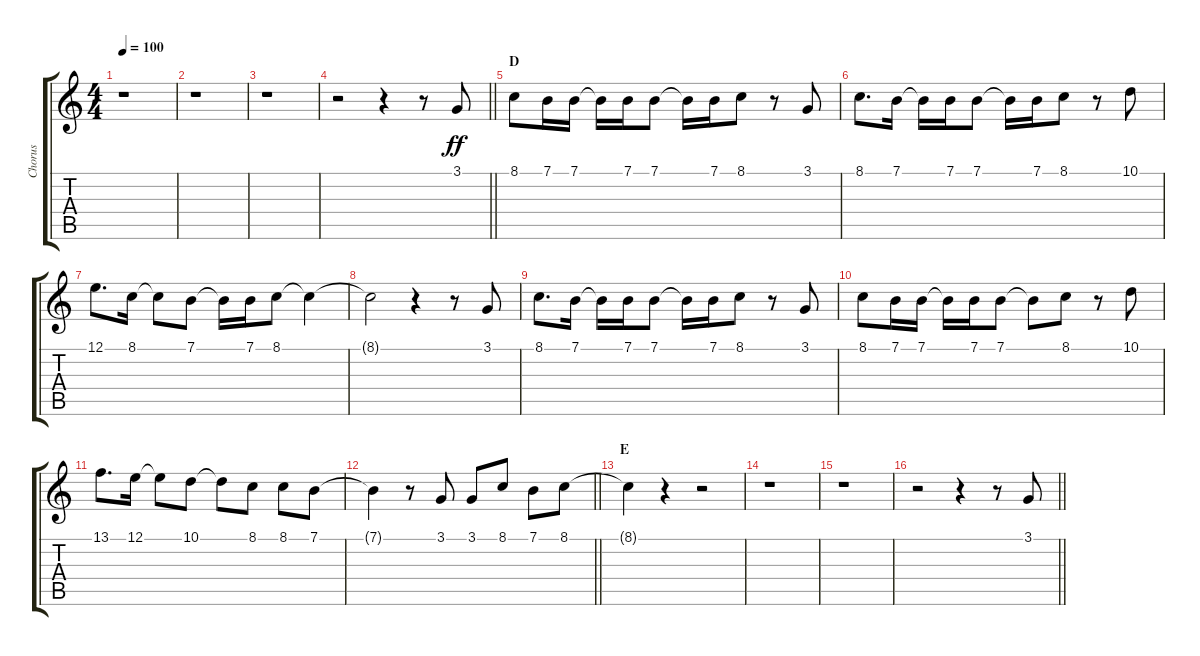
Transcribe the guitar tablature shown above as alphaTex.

\track ("Chorus" "Chorus") {instrument voiceoohs}
\staff {score tabs}
\tuning (E4 B3 G3 D3 A2 E2) {hide}
\ts (4 4)
\tempo 100
\clef g2
\ks c
r.1{dy ff} |
r.1 |
r.1 |
\barLineRight lightlight
r.2 r.4 r.8 3.1.8 |
\section ("" "D")
8.1.8 7.1.16 7.1.16 7.1{t}.16 7.1.16 7.1.8 7.1{t}.16 7.1.16 8.1.8 r.8 3.1.8 |
8.1.8{d} 7.1.16 7.1{t}.16 7.1.16 7.1.8 7.1{t}.16 7.1.16 8.1.8 r.8 10.1.8 |
12.1.8{d} 8.1.16 8.1{t}.8 7.1.8 7.1{t}.16 7.1.16 8.1.8 8.1{t}.4 |
8.1{t}.2 r.4 r.8 3.1.8 |
8.1.8{d} 7.1.16 7.1{t}.16 7.1.16 7.1.8 7.1{t}.16 7.1.16 8.1.8 r.8 3.1.8 |
8.1.8 7.1.16 7.1.16 7.1{t}.16 7.1.16 7.1.8 7.1{t}.8 8.1.8 r.8 10.1.8 |
13.1.8{d} 12.1.16 12.1{t}.8 10.1.8 10.1{t}.8 8.1.8 8.1.8 7.1.8 |
\barLineRight lightlight
7.1{t}.4 r.8 3.1.8 3.1.8 8.1.8 7.1.8 8.1.8 |
\section ("" "E")
8.1{t}.4 r.4 r.2 |
r.1 |
r.1 |
\barLineRight lightlight
r.2 r.4 r.8 3.1.8
